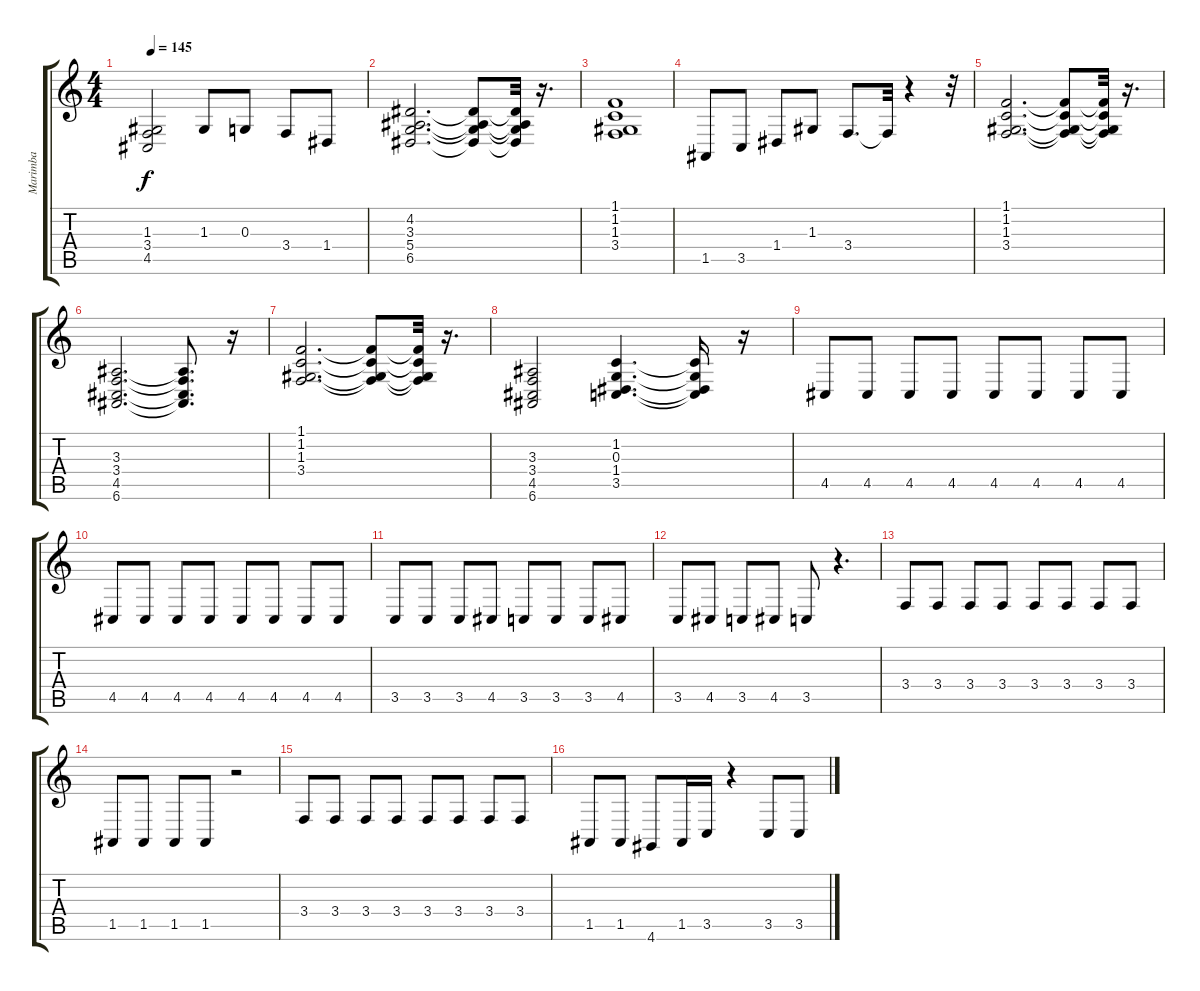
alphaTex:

\track ("Marimba" "Marimba") {instrument marimba}
\staff {score tabs}
\tuning (E4 B3 G3 D3 A2 E2) {hide}
\ts (4 4)
\tempo 145
\clef g2
\ks c
(1.3 3.4 4.5).2{dy f} 1.3.8 0.3.8 3.4.8 1.4.8 |
(4.2 3.3 5.4 6.5).2{d} (4.2{t} 3.3{t} 5.4{t} 6.5{t}).8 (4.2{t} 3.3{t} 5.4{t} 6.5{t}).32 r.16{d} |
(1.1 1.2 1.3 3.4).1 |
1.5.8 3.5.8 1.4.8 1.3.8 3.4.8{d} 3.4{t}.32 r.4 r.32 |
(1.1 1.2 1.3 3.4).2{d instrument musicbox} (1.1{t} 1.2{t} 1.3{t} 3.4{t}).8 (1.1{t} 1.2{t} 1.3{t} 3.4{t}).32 r.16{d} |
(3.3 3.4 4.5 6.6).2{d} (3.3{t} 3.4{t} 4.5{t} 6.6{t}).8{d} r.16 |
(1.1 1.2 1.3 3.4).2{d} (1.1{t} 1.2{t} 1.3{t} 3.4{t}).8 (1.1{t} 1.2{t} 1.3{t} 3.4{t}).32 r.16{d} |
(3.3 3.4 4.5 6.6).2 (1.2 0.3 1.4 3.5).4{d} (1.2{t} 0.3{t} 1.4{t} 3.5{t}).16 r.16 |
4.5.8{instrument marimba} 4.5.8 4.5.8 4.5.8 4.5.8 4.5.8 4.5.8 4.5.8 |
4.5.8 4.5.8 4.5.8 4.5.8 4.5.8 4.5.8 4.5.8 4.5.8 |
3.5.8 3.5.8 3.5.8 4.5.8 3.5.8 3.5.8 3.5.8 4.5.8 |
3.5.8 4.5.8 3.5.8 4.5.8 3.5.8 r.4{d} |
3.4.8 3.4.8 3.4.8 3.4.8 3.4.8 3.4.8 3.4.8 3.4.8 |
1.5.8 1.5.8 1.5.8 1.5.8 r.2 |
3.4.8 3.4.8 3.4.8 3.4.8 3.4.8 3.4.8 3.4.8 3.4.8 |
1.5.8 1.5.8 4.6.8 1.5.16 3.5.16 r.4 3.5.8 3.5.8
